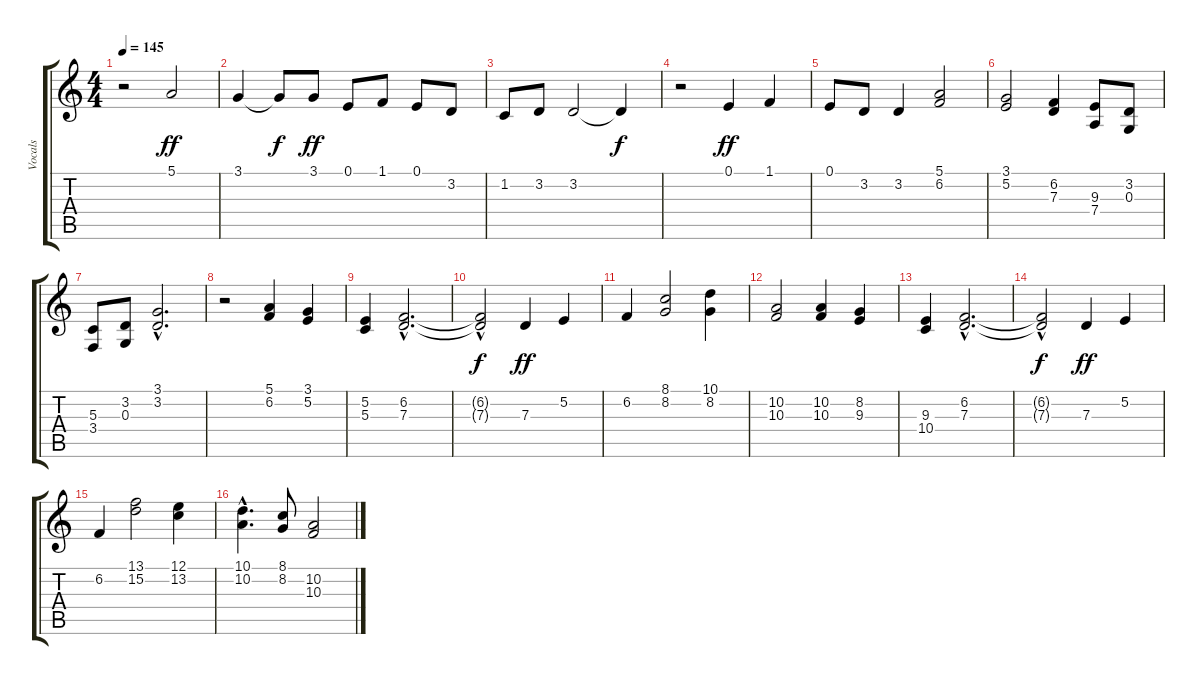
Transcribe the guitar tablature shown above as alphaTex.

\track ("Vocals" "Vocals") {instrument lead3calliope}
\staff {score tabs}
\tuning (E4 B3 G3 D3 A2 E2) {hide}
\ts (4 4)
\tempo 145
\clef g2
\ks c
r.2{dy f} 5.1.2{dy ff} |
3.1.4 3.1{t}.8{dy f} 3.1.8{dy ff} 0.1.8 1.1.8 0.1.8 3.2.8 |
1.2.8 3.2.8 3.2.2 3.2{t}.4{dy f} |
r.2 0.1.4{dy ff} 1.1.4 |
0.1.8 3.2.8 3.2.4 (5.1 6.2).2 |
(3.1 5.2).2 (6.2 7.3).4 (9.3 7.4).8 (3.2 0.3).8 |
(5.3 3.4).8 (3.2 0.3).8 (3.1{hac} 3.2{hac}).2{d} |
r.2 (5.1 6.2).4 (3.1 5.2).4 |
(5.2 5.3).4 (6.2{hac} 7.3{hac}).2{d} |
(6.2{t} 7.3{hac t}).2{dy f} 7.3.4{dy ff} 5.2.4 |
6.2.4 (8.1 8.2).2 (10.1 8.2).4 |
(10.2 10.3).2 (10.2 10.3).4 (8.2 9.3).4 |
(9.3 10.4).4 (6.2{hac} 7.3{hac}).2{d} |
(6.2{t} 7.3{hac t}).2{dy f} 7.3.4{dy ff} 5.2.4 |
6.2.4 (13.1 15.2).2 (12.1 13.2).4 |
(10.1{hac} 10.2{hac}).4{d} (8.1 8.2).8 (10.2 10.3).2
